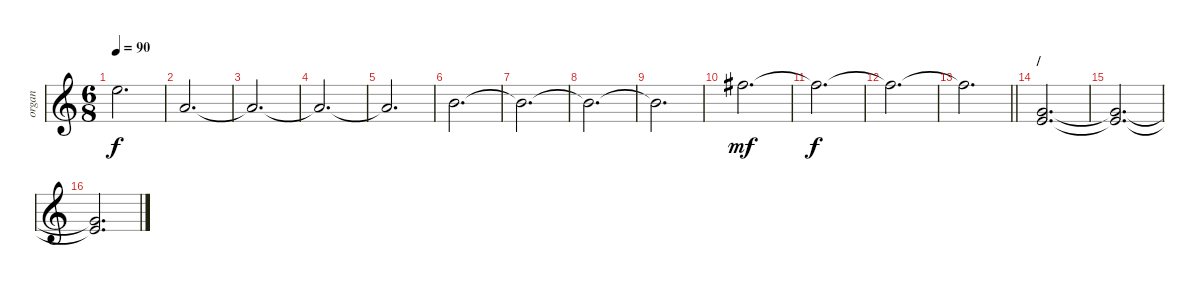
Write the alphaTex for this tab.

\track ("organ" "organ") {instrument drawbarorgan}
\staff {score}
\tuning (E4 B3 G3 D3 A2 E2) {hide}
\ts (6 8)
\tempo 90
\clef g2
\ks c
12.1{t}.2{d dy f} |
5.1.2{d} |
5.1{t}.2{d} |
5.1{t}.2{d} |
5.1{t}.2{d} |
7.1.2{d} |
7.1{t}.2{d} |
7.1{t}.2{d} |
7.1{t}.2{d} |
14.1.2{d dy mf} |
14.1{t}.2{d dy f} |
14.1{t}.2{d} |
\barLineRight lightlight
14.1{t}.2{d} |
\section ("" "/")
(0.1 8.2).2{d} |
(0.1{t} 8.2{t}).2{d} |
(0.1{t} 8.2{t}).2{d}
